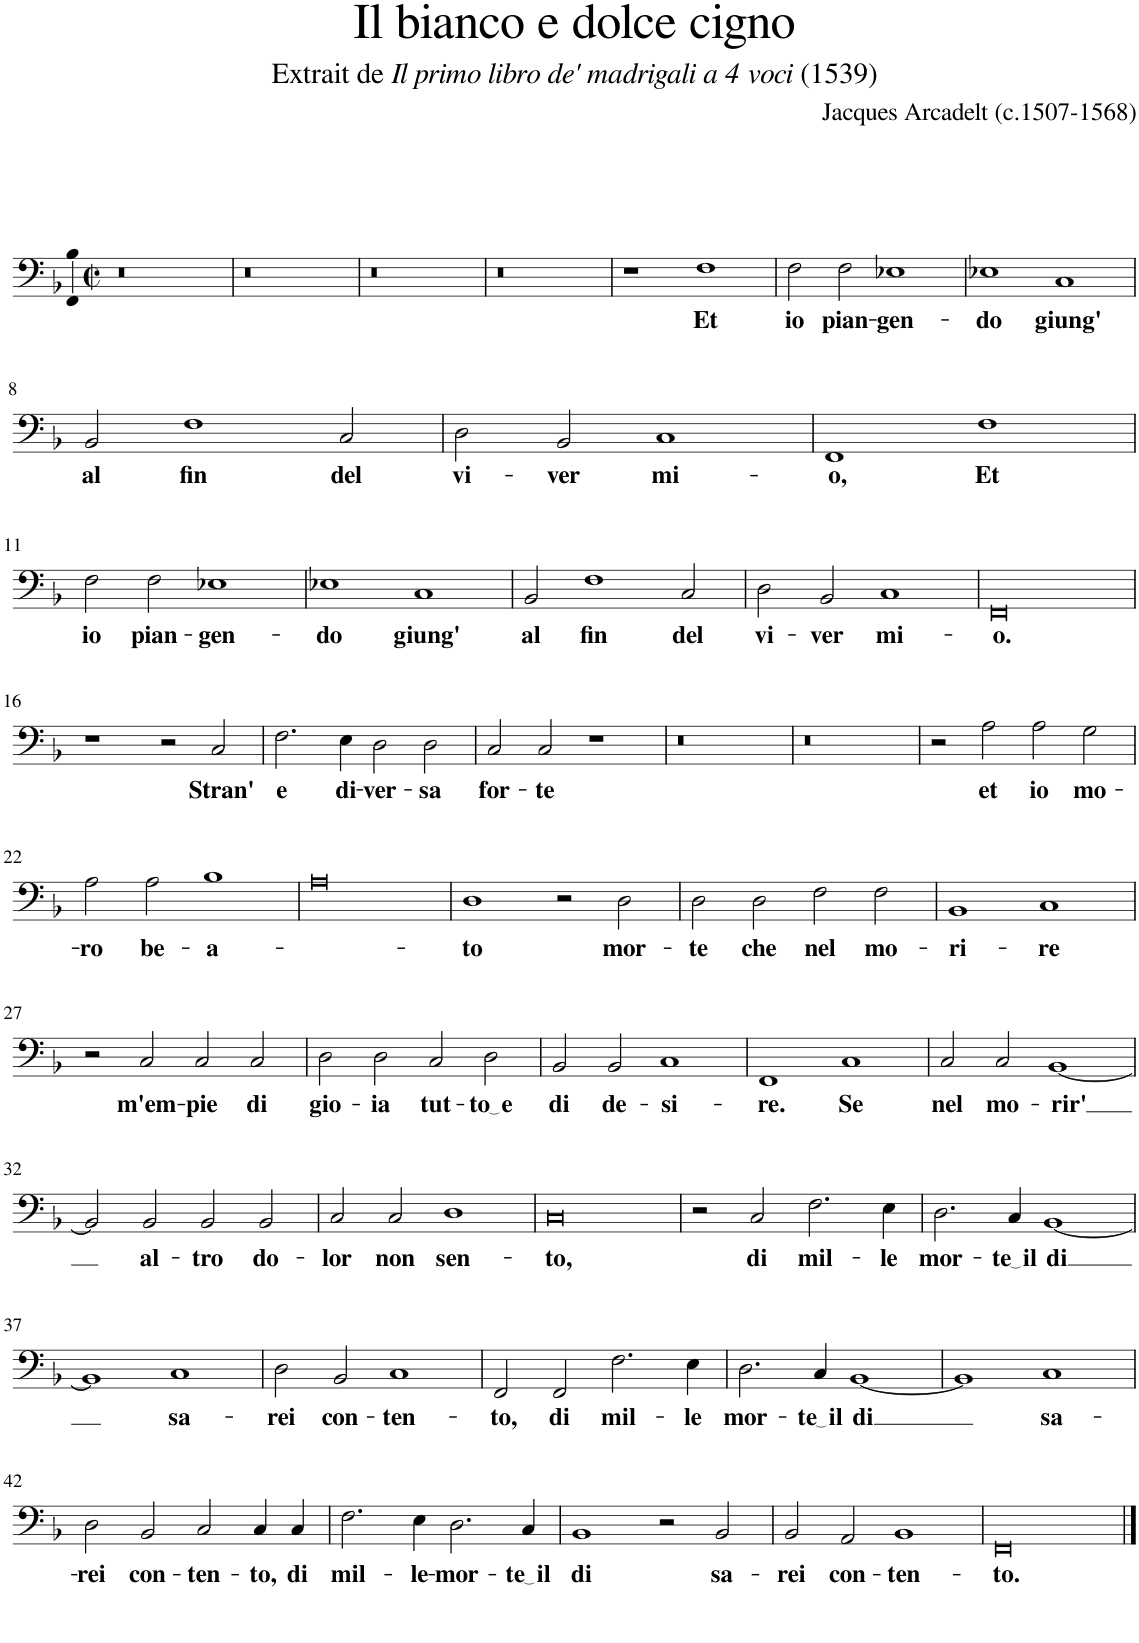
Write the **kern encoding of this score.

**kern	**text
*part1	*part1
*staff1	*staff1
*I"Bassus	*
*clefF4	*
*k[b-]	*
*M2/2	*
*met(c|)	*
=1	=1
1r	.
=2	=2
1r	.
=3	=3
1r	.
=4	=4
1r	.
=5	=5
1r	.
!	!LO:LY:b
1F	Et
=6	=6
!	!LO:LY:b
2F\	io
!	!LO:LY:b
2F\	pian-
!	!LO:LY:b
1E-X	-gen-
=7	=7
!	!LO:LY:b
1E-X	-do
!	!LO:LY:b
1C	giung'
!!LO:LB:g=z
=8	=8
!	!LO:LY:b
2BB-/	al
!	!LO:LY:b
[2F	fin
2ryy	.
!	!LO:LY:b
2C/	del
=9	=9
!	!LO:LY:b
2D\	vi-
2F]	.
!	!LO:LY:b
2BB-/	-ver
!	!LO:LY:b
1C	mi-
=10	=10
!	!LO:LY:b
1FF	-o,
!	!LO:LY:b
1F	Et
!!LO:LB:g=z
=11	=11
!	!LO:LY:b
2F\	io
!	!LO:LY:b
2F\	pian-
!	!LO:LY:b
1E-X	-gen-
=12	=12
!	!LO:LY:b
1E-X	-do
!	!LO:LY:b
1C	giung'
=13	=13
!	!LO:LY:b
2BB-/	al
!	!LO:LY:b
[2F	fin
2ryy	.
!	!LO:LY:b
2C/	del
=14	=14
!	!LO:LY:b
2D\	vi-
2F]	.
!	!LO:LY:b
2BB-/	-ver
!	!LO:LY:b
1C	mi-
=15	=15
!	!LO:LY:b
[1FF	-o.
!!LO:LB:g=z
=16	=16
1r	.
1FF]	.
2r	.
!	!LO:LY:b
2C/	Stran'
=17	=17
!	!LO:LY:b
2.F\	e
!	!LO:LY:b
4E\	di-
!	!LO:LY:b
2D\	-ver-
!	!LO:LY:b
2D\	-sa
=18	=18
!	!LO:LY:b
2C/	for-
!	!LO:LY:b
2C/	-te
1r	.
=19	=19
1r	.
=20	=20
1r	.
=21	=21
2r	.
!	!LO:LY:b
2A\	et
!	!LO:LY:b
2A\	io
!	!LO:LY:b
2G\	mo-
!!LO:LB:g=z
=22	=22
!	!LO:LY:b
2A\	-ro
!	!LO:LY:b
2A\	be-
!	!LO:LY:b
1B-	-a-
=23	=23
[1A	.
=24	=24
!	!LO:LY:b
1D	-to
1A]	.
2r	.
!	!LO:LY:b
2D\	mor-
=25	=25
!	!LO:LY:b
2D\	-te
!	!LO:LY:b
2D\	che
!	!LO:LY:b
2F\	nel
!	!LO:LY:b
2F\	mo-
=26	=26
!	!LO:LY:b
1BB-	-ri-
!	!LO:LY:b
1C	-re
!!LO:LB:g=z
=27	=27
2r	.
!	!LO:LY:b
2C/	m'em-
!	!LO:LY:b
2C/	-pie
!	!LO:LY:b
2C/	di
=28	=28
!	!LO:LY:b
2D\	gio-
!	!LO:LY:b
2D\	-ia
!	!LO:LY:b
2C/	tut-
!	!LO:LY:b
2D\	to e
=29	=29
!	!LO:LY:b
2BB-/	di
!	!LO:LY:b
2BB-/	de-
!	!LO:LY:b
1C	-si-
=30	=30
!	!LO:LY:b
1FF	-re.
!	!LO:LY:b
1C	Se
=31	=31
!	!LO:LY:b
2C/	nel
!	!LO:LY:b
2C/	mo-
!	!LO:LY:b
[1BB-	-rir'
!!LO:LB:g=z
=32	=32
2BB-/]	.
!	!LO:LY:b
2BB-/	al-
!	!LO:LY:b
2BB-/	-tro
!	!LO:LY:b
2BB-/	do-
=33	=33
!	!LO:LY:b
2C/	-lor
!	!LO:LY:b
2C/	non
!	!LO:LY:b
1D	sen-
=34	=34
!	!LO:LY:b
[1C	-to,
=35	=35
2r	.
1C]	.
!	!LO:LY:b
2C/	di
!	!LO:LY:b
2.F\	mil-
!	!LO:LY:b
4E\	-le
=36	=36
!	!LO:LY:b
2.D\	mor-
!	!LO:LY:b
4C/	te il
!	!LO:LY:b
[1BB-	di
!!LO:LB:g=z
=37	=37
1BB-]	.
!	!LO:LY:b
1C	sa-
=38	=38
!	!LO:LY:b
2D\	-rei
!	!LO:LY:b
2BB-/	con-
!	!LO:LY:b
1C	-ten-
=39	=39
!	!LO:LY:b
2FF/	-to,
!	!LO:LY:b
2FF/	di
!	!LO:LY:b
2.F\	mil-
!	!LO:LY:b
4E\	-le
=40	=40
!	!LO:LY:b
2.D\	mor-
!	!LO:LY:b
4C/	te il
!	!LO:LY:b
[1BB-	di
=41	=41
1BB-]	.
!	!LO:LY:b
1C	sa-
!!LO:LB:g=z
=42	=42
!	!LO:LY:b
2D\	-rei
!	!LO:LY:b
2BB-/	con-
!	!LO:LY:b
2C/	-ten-
!	!LO:LY:b
4C/	-to,
!	!LO:LY:b
4C/	di
=43	=43
!	!LO:LY:b
2.F\	mil-
!	!LO:LY:b
4E\	-le-
!	!LO:LY:b
2.D\	-mor-
!	!LO:LY:b
4C/	te il
=44	=44
!	!LO:LY:b
1BB-	di
2r	.
!	!LO:LY:b
2BB-/	sa-
=45	=45
!	!LO:LY:b
2BB-/	-rei
!	!LO:LY:b
2AA/	con-
!	!LO:LY:b
1BB-	-ten-
=46	=46
!	!LO:LY:b
[1FF	-to.
==47	==47
1FF]	.
=	=
*-	*-
